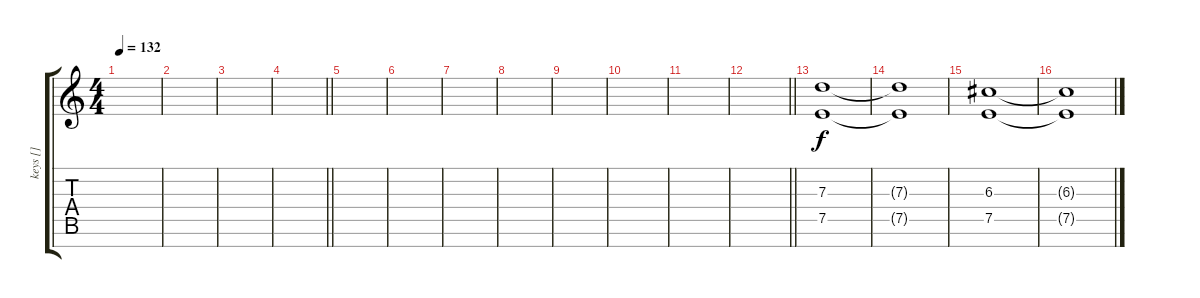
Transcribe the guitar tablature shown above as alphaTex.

\track ("keys []" "keys []") {instrument stringensemble1}
\staff {score tabs}
\tuning (E5 B4 G4 D4 A3 E3 B2) {hide}
\ts (4 4)
\tempo 132
\clef g2
\ks c
|
|
|
\barLineRight lightlight
|
\section ("" "")
|
|
|
|
|
|
|
\barLineRight lightlight
|
\section ("" "")
(7.3 7.5).1 |
(7.3{t} 7.5{t}).1 |
(6.3 7.5).1 |
(6.3{t} 7.5{t}).1
